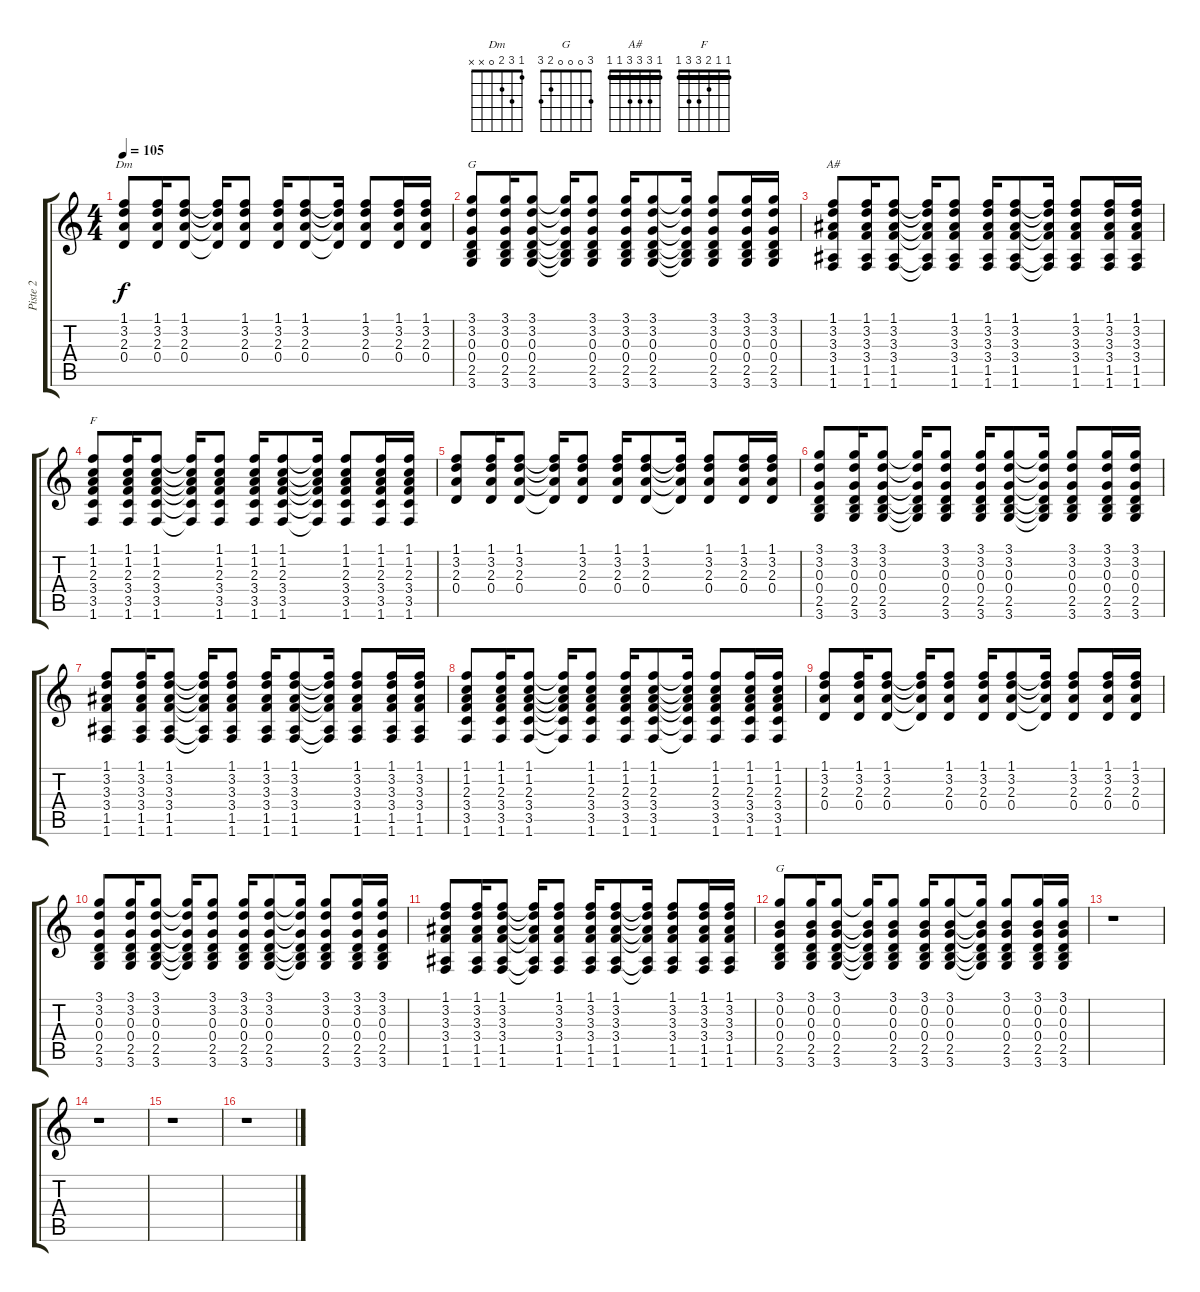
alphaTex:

\track ("Piste 2" "Piste 2") {instrument overdrivenguitar}
\staff {score tabs}
\tuning (E4 B3 G3 D3 A2 E2) {hide}
\chord ("Dm" 1 3 2 0 x x)
\chord ("G" 3 3 0 0 2 3)
\chord ("A#" 1 3 3 3 1 1) {barre 1}
\chord ("F" 1 1 2 3 3 1) {barre 1}
\chord ("G" 3 0 0 0 2 3)
\ts (4 4)
\tempo 105
\clef g2
\ks c
(1.1 3.2 2.3 0.4).8{ch "Dm" dy f} (1.1 3.2 2.3 0.4).16 (1.1 3.2 2.3 0.4).8 (1.1{t} 3.2{t} 2.3{t} 0.4{t}).16 (1.1 3.2 2.3 0.4).8 (1.1 3.2 2.3 0.4).16 (1.1 3.2 2.3 0.4).8 (1.1{t} 3.2{t} 2.3{t} 0.4{t}).16 (1.1 3.2 2.3 0.4).8 (1.1 3.2 2.3 0.4).16 (1.1 3.2 2.3 0.4).16 |
(3.1 3.2 0.3 0.4 2.5 3.6).8{ch "G"} (3.1 3.2 0.3 0.4 2.5 3.6).16 (3.1 3.2 0.3 0.4 2.5 3.6).8 (3.1{t} 3.2{t} 0.3{t} 0.4{t} 2.5{t} 3.6{t}).16 (3.1 3.2 0.3 0.4 2.5 3.6).8 (3.1 3.2 0.3 0.4 2.5 3.6).16 (3.1 3.2 0.3 0.4 2.5 3.6).8 (3.1{t} 3.2{t} 0.3{t} 0.4{t} 2.5{t} 3.6{t}).16 (3.1 3.2 0.3 0.4 2.5 3.6).8 (3.1 3.2 0.3 0.4 2.5 3.6).16 (3.1 3.2 0.3 0.4 2.5 3.6).16 |
(1.1 3.2 3.3 3.4 1.5 1.6).8{ch "A#"} (1.1 3.2 3.3 3.4 1.5 1.6).16 (1.1 3.2 3.3 3.4 1.5 1.6).8 (1.1{t} 3.2{t} 3.3{t} 3.4{t} 1.5{t} 1.6{t}).16 (1.1 3.2 3.3 3.4 1.5 1.6).8 (1.1 3.2 3.3 3.4 1.5 1.6).16 (1.1 3.2 3.3 3.4 1.5 1.6).8 (1.1{t} 3.2{t} 3.3{t} 3.4{t} 1.5{t} 1.6{t}).16 (1.1 3.2 3.3 3.4 1.5 1.6).8 (1.1 3.2 3.3 3.4 1.5 1.6).16 (1.1 3.2 3.3 3.4 1.5 1.6).16 |
(1.1 1.2 2.3 3.4 3.5 1.6).8{ch "F"} (1.1 1.2 2.3 3.4 3.5 1.6).16 (1.1 1.2 2.3 3.4 3.5 1.6).8 (1.1{t} 1.2{t} 2.3{t} 3.4{t} 3.5{t} 1.6{t}).16 (1.1 1.2 2.3 3.4 3.5 1.6).8 (1.1 1.2 2.3 3.4 3.5 1.6).16 (1.1 1.2 2.3 3.4 3.5 1.6).8 (1.1{t} 1.2{t} 2.3{t} 3.4{t} 3.5{t} 1.6{t}).16 (1.1 1.2 2.3 3.4 3.5 1.6).8 (1.1 1.2 2.3 3.4 3.5 1.6).16 (1.1 1.2 2.3 3.4 3.5 1.6).16 |
(1.1 3.2 2.3 0.4).8 (1.1 3.2 2.3 0.4).16 (1.1 3.2 2.3 0.4).8 (1.1{t} 3.2{t} 2.3{t} 0.4{t}).16 (1.1 3.2 2.3 0.4).8 (1.1 3.2 2.3 0.4).16 (1.1 3.2 2.3 0.4).8 (1.1{t} 3.2{t} 2.3{t} 0.4{t}).16 (1.1 3.2 2.3 0.4).8 (1.1 3.2 2.3 0.4).16 (1.1 3.2 2.3 0.4).16 |
(3.1 3.2 0.3 0.4 2.5 3.6).8 (3.1 3.2 0.3 0.4 2.5 3.6).16 (3.1 3.2 0.3 0.4 2.5 3.6).8 (3.1{t} 3.2{t} 0.3{t} 0.4{t} 2.5{t} 3.6{t}).16 (3.1 3.2 0.3 0.4 2.5 3.6).8 (3.1 3.2 0.3 0.4 2.5 3.6).16 (3.1 3.2 0.3 0.4 2.5 3.6).8 (3.1{t} 3.2{t} 0.3{t} 0.4{t} 2.5{t} 3.6{t}).16 (3.1 3.2 0.3 0.4 2.5 3.6).8 (3.1 3.2 0.3 0.4 2.5 3.6).16 (3.1 3.2 0.3 0.4 2.5 3.6).16 |
(1.1 3.2 3.3 3.4 1.5 1.6).8 (1.1 3.2 3.3 3.4 1.5 1.6).16 (1.1 3.2 3.3 3.4 1.5 1.6).8 (1.1{t} 3.2{t} 3.3{t} 3.4{t} 1.5{t} 1.6{t}).16 (1.1 3.2 3.3 3.4 1.5 1.6).8 (1.1 3.2 3.3 3.4 1.5 1.6).16 (1.1 3.2 3.3 3.4 1.5 1.6).8 (1.1{t} 3.2{t} 3.3{t} 3.4{t} 1.5{t} 1.6{t}).16 (1.1 3.2 3.3 3.4 1.5 1.6).8 (1.1 3.2 3.3 3.4 1.5 1.6).16 (1.1 3.2 3.3 3.4 1.5 1.6).16 |
(1.1 1.2 2.3 3.4 3.5 1.6).8 (1.1 1.2 2.3 3.4 3.5 1.6).16 (1.1 1.2 2.3 3.4 3.5 1.6).8 (1.1{t} 1.2{t} 2.3{t} 3.4{t} 3.5{t} 1.6{t}).16 (1.1 1.2 2.3 3.4 3.5 1.6).8 (1.1 1.2 2.3 3.4 3.5 1.6).16 (1.1 1.2 2.3 3.4 3.5 1.6).8 (1.1{t} 1.2{t} 2.3{t} 3.4{t} 3.5{t} 1.6{t}).16 (1.1 1.2 2.3 3.4 3.5 1.6).8 (1.1 1.2 2.3 3.4 3.5 1.6).16 (1.1 1.2 2.3 3.4 3.5 1.6).16 |
(1.1 3.2 2.3 0.4).8 (1.1 3.2 2.3 0.4).16 (1.1 3.2 2.3 0.4).8 (1.1{t} 3.2{t} 2.3{t} 0.4{t}).16 (1.1 3.2 2.3 0.4).8 (1.1 3.2 2.3 0.4).16 (1.1 3.2 2.3 0.4).8 (1.1{t} 3.2{t} 2.3{t} 0.4{t}).16 (1.1 3.2 2.3 0.4).8 (1.1 3.2 2.3 0.4).16 (1.1 3.2 2.3 0.4).16 |
(3.1 3.2 0.3 0.4 2.5 3.6).8 (3.1 3.2 0.3 0.4 2.5 3.6).16 (3.1 3.2 0.3 0.4 2.5 3.6).8 (3.1{t} 3.2{t} 0.3{t} 0.4{t} 2.5{t} 3.6{t}).16 (3.1 3.2 0.3 0.4 2.5 3.6).8 (3.1 3.2 0.3 0.4 2.5 3.6).16 (3.1 3.2 0.3 0.4 2.5 3.6).8 (3.1{t} 3.2{t} 0.3{t} 0.4{t} 2.5{t} 3.6{t}).16 (3.1 3.2 0.3 0.4 2.5 3.6).8 (3.1 3.2 0.3 0.4 2.5 3.6).16 (3.1 3.2 0.3 0.4 2.5 3.6).16 |
(1.1 3.2 3.3 3.4 1.5 1.6).8 (1.1 3.2 3.3 3.4 1.5 1.6).16 (1.1 3.2 3.3 3.4 1.5 1.6).8 (1.1{t} 3.2{t} 3.3{t} 3.4{t} 1.5{t} 1.6{t}).16 (1.1 3.2 3.3 3.4 1.5 1.6).8 (1.1 3.2 3.3 3.4 1.5 1.6).16 (1.1 3.2 3.3 3.4 1.5 1.6).8 (1.1{t} 3.2{t} 3.3{t} 3.4{t} 1.5{t} 1.6{t}).16 (1.1 3.2 3.3 3.4 1.5 1.6).8 (1.1 3.2 3.3 3.4 1.5 1.6).16 (1.1 3.2 3.3 3.4 1.5 1.6).16 |
(3.1 0.2 0.3 0.4 2.5 3.6).8{ch "G"} (3.1 0.2 0.3 0.4 2.5 3.6).16 (3.1 0.2 0.3 0.4 2.5 3.6).8 (3.1{t} 0.2{t} 0.3{t} 0.4{t} 2.5{t} 3.6{t}).16 (3.1 0.2 0.3 0.4 2.5 3.6).8 (3.1 0.2 0.3 0.4 2.5 3.6).16 (3.1 0.2 0.3 0.4 2.5 3.6).8 (3.1{t} 0.2{t} 0.3{t} 0.4{t} 2.5{t} 3.6{t}).16 (3.1 0.2 0.3 0.4 2.5 3.6).8 (3.1 0.2 0.3 0.4 2.5 3.6).16 (3.1 0.2 0.3 0.4 2.5 3.6).16 |
r.1 |
r.1 |
r.1 |
r.1
